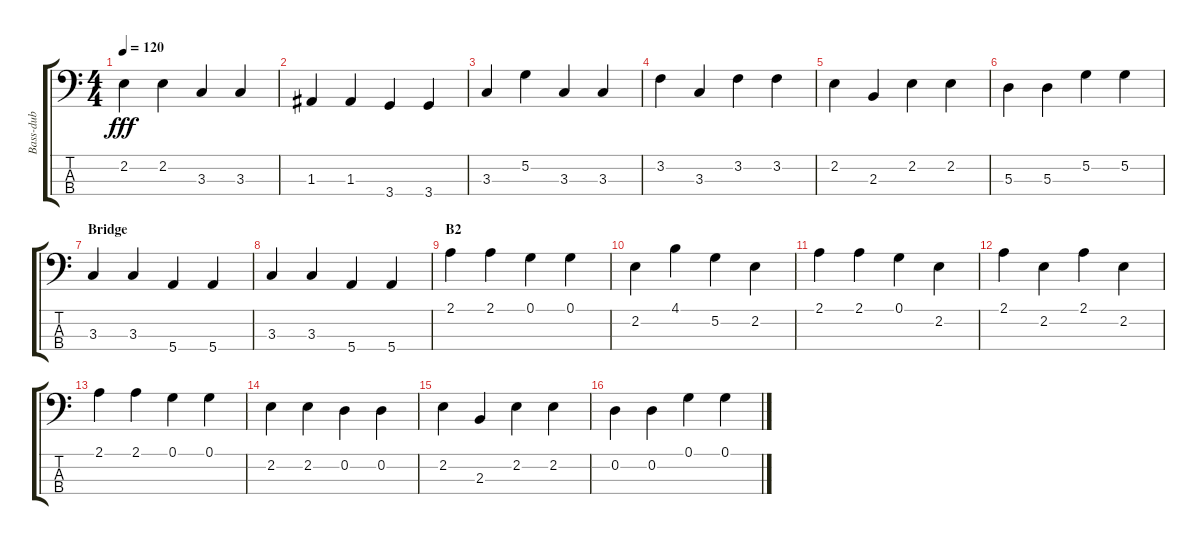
\track ("Bass-dub" "Bass-dub") {instrument acousticbass}
\staff {score tabs}
\tuning (G2 D2 A1 E1) {hide}
\ts (4 4)
\tempo 120
\clef f4
\ks c
2.2.4{dy fff} 2.2.4 3.3.4 3.3.4 |
1.3.4 1.3.4 3.4.4 3.4.4 |
3.3.4 5.2.4 3.3.4 3.3.4 |
3.2.4 3.3.4 3.2.4 3.2.4 |
2.2.4 2.3.4 2.2.4 2.2.4 |
5.3.4 5.3.4 5.2.4 5.2.4 |
\section ("" "Bridge")
3.3.4 3.3.4 5.4.4 5.4.4 |
3.3.4 3.3.4 5.4.4 5.4.4 |
\section ("" "B2")
2.1.4 2.1.4 0.1.4 0.1.4 |
2.2.4 4.1.4 5.2.4 2.2.4 |
2.1.4 2.1.4 0.1.4 2.2.4 |
2.1.4 2.2.4 2.1.4 2.2.4 |
2.1.4 2.1.4 0.1.4 0.1.4 |
2.2.4 2.2.4 0.2.4 0.2.4 |
2.2.4 2.3.4 2.2.4 2.2.4 |
0.2.4 0.2.4 0.1.4 0.1.4
